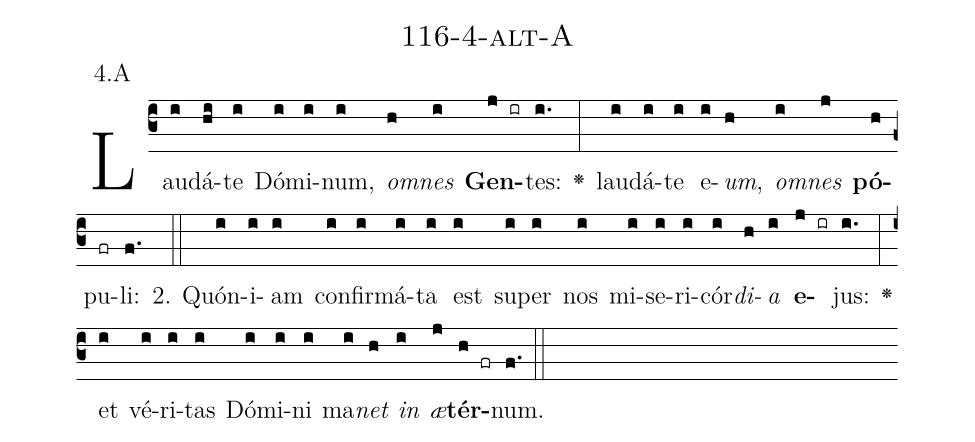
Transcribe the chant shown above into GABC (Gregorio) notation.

name: 116-4-alt-A;
annotation: 4.A;
%%
(c3)Lau(i)dá(hi)te(i) Dó(i)mi(i)num,(i) <i>om</i>(h)<i>nes</i>(i) <b>Gen</b>(j ir)tes:(i.) <v>\greheightstar</v>(:) lau(i)dá(i)te(i) e(i)<i>um</i>,(h) <i>om</i>(i)<i>nes</i>(j) <b>pó</b>(h)pu(fr)li:(f.) (::)
2. Quón(i)i(i)am(i) con(i)fir(i)má(i)ta(i) est(i) su(i)per(i) nos(i) mi(i)se(i)ri(i)cór(i)<i>di</i>(h)<i>a</i>(i) <b>e</b>(j ir)jus:(i.) <v>\greheightstar</v>(:) et(i) vé(i)ri(i)tas(i) Dó(i)mi(i)ni(i) ma(i)<i>net</i>(h) <i>in</i>(i) <i>æ</i>(j)<b>tér</b>(h fr)num.(f.) (::)
